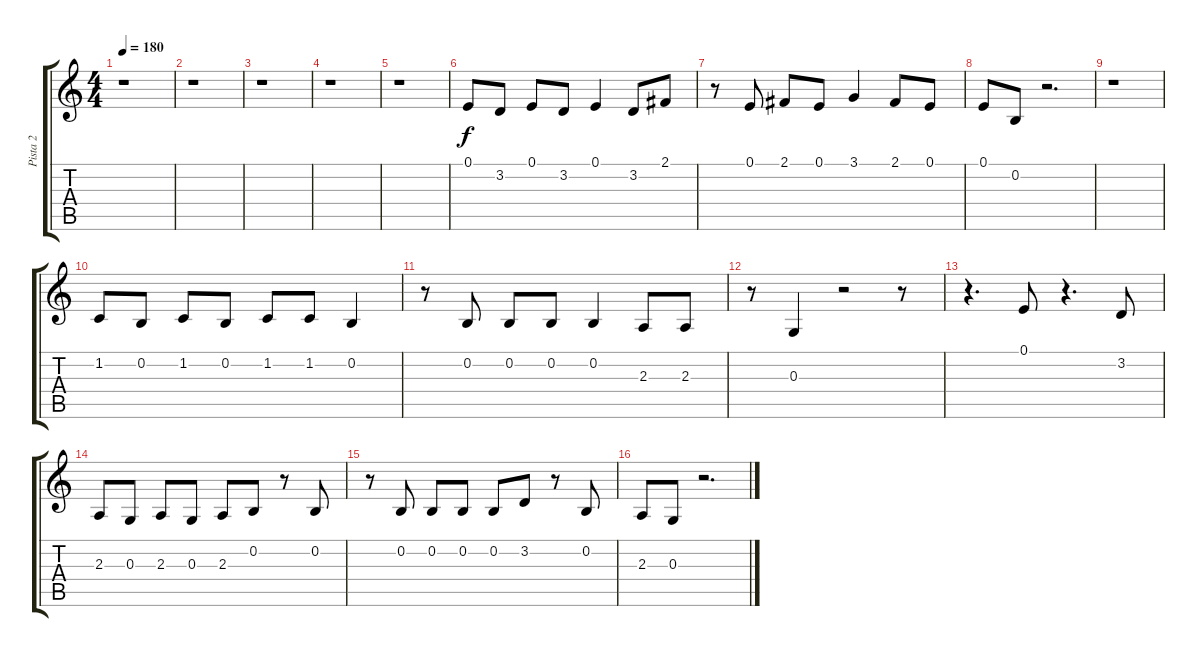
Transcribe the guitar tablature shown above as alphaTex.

\track ("Pista 2" "Pista 2") {instrument brightacousticpiano}
\staff {score tabs}
\tuning (E4 B3 G3 D3 A2 E2) {hide}
\ts (4 4)
\tempo 180
\clef g2
\ks c
r.1{dy f} |
r.1 |
r.1 |
r.1 |
r.1 |
0.1.8 3.2.8 0.1.8 3.2.8 0.1.4 3.2.8 2.1.8 |
r.8 0.1.8 2.1.8 0.1.8 3.1.4 2.1.8 0.1.8 |
0.1.8 0.2.8 r.2{d} |
r.1 |
1.2.8 0.2.8 1.2.8 0.2.8 1.2.8 1.2.8 0.2.4 |
r.8 0.2.8 0.2.8 0.2.8 0.2.4 2.3.8 2.3.8 |
r.8 0.3.4 r.2 r.8 |
r.4{d} 0.1.8 r.4{d} 3.2.8 |
2.3.8 0.3.8 2.3.8 0.3.8 2.3.8 0.2.8 r.8 0.2.8 |
r.8 0.2.8 0.2.8 0.2.8 0.2.8 3.2.8 r.8 0.2.8 |
2.3.8 0.3.8 r.2{d}
